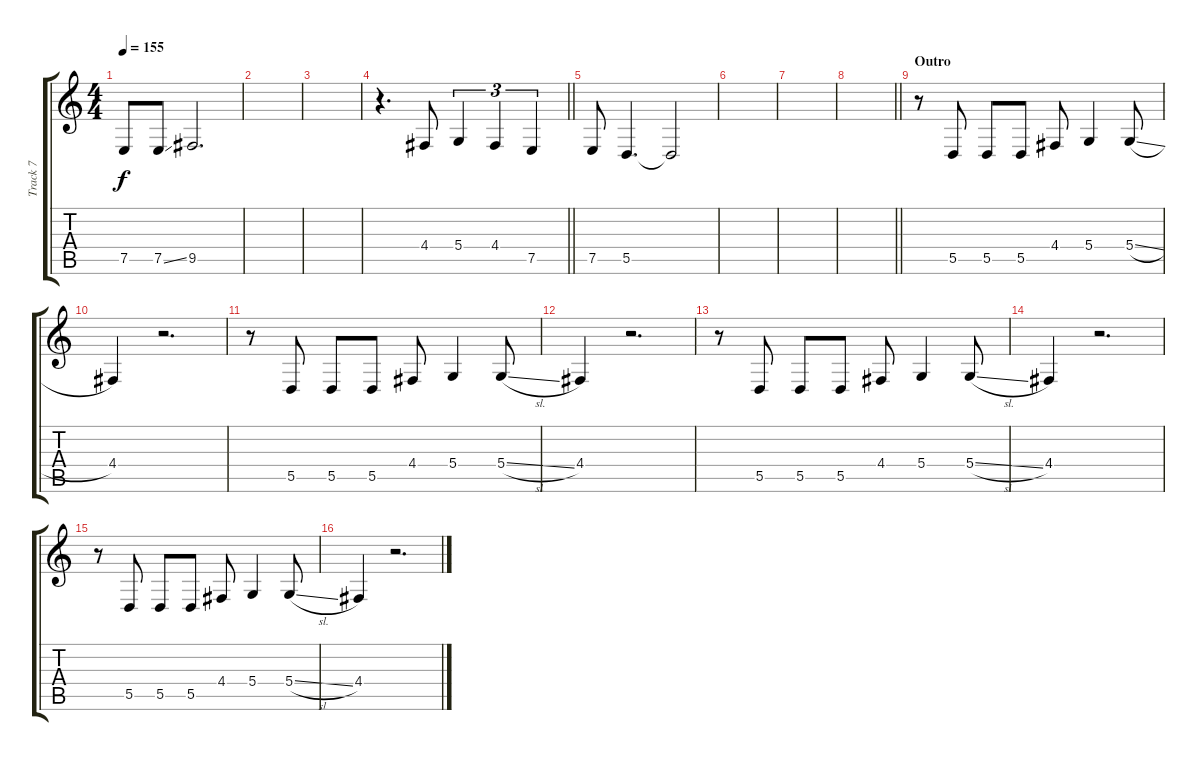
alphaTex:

\track ("Track 7" "Track 7") {instrument clarinet}
\staff {score tabs}
\tuning (E4 B3 G3 D3 A2 E2) {hide}
\ts (4 4)
\tempo 155
\clef g2
\ks c
7.5.8{dy f} 7.5{ss}.8 9.5.2{d} |
|
|
\barLineRight lightlight
r.4{d} 4.4.8 5.4.4{tu (3 2)} 4.4.4{tu (3 2)} 7.5.4{tu (3 2)} |
7.5.8 5.5.4{d} 5.5{t}.2 |
|
|
\barLineRight lightlight
|
\section ("" "Outro")
r.8 5.5.8 5.5.8 5.5.8 4.4.8 5.4.4 5.4{sl}.8 |
4.4.4 r.2{d} |
r.8 5.5.8 5.5.8 5.5.8 4.4.8 5.4.4 5.4{sl}.8 |
4.4.4 r.2{d} |
r.8 5.5.8 5.5.8 5.5.8 4.4.8 5.4.4 5.4{sl}.8 |
4.4.4 r.2{d} |
r.8 5.5.8 5.5.8 5.5.8 4.4.8 5.4.4 5.4{sl}.8 |
4.4.4 r.2{d}
